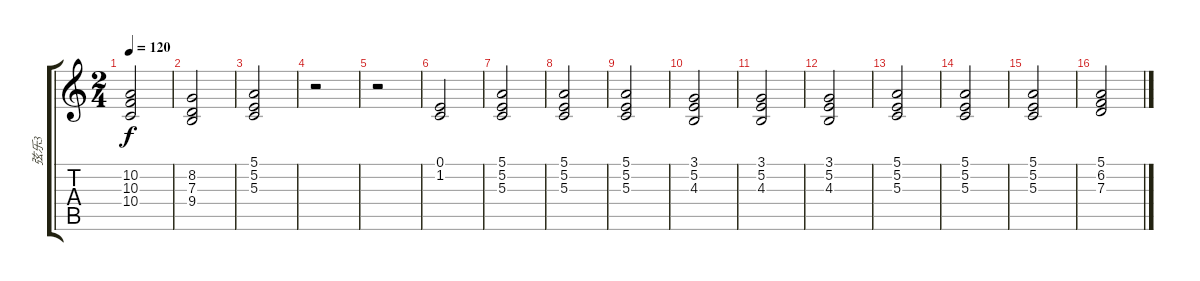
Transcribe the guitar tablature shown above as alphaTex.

\track ("弦乐3" "弦乐3") {instrument synthstrings1}
\staff {score tabs}
\tuning (E4 B3 G3 D3 A2 E2) {hide}
\ts (2 4)
\tempo 120
\clef g2
\ks c
(10.2 10.3 10.4).2{dy f} |
(8.2 7.3 9.4).2 |
(5.1 5.2 5.3).2 |
r.2 |
r.2 |
(0.1 1.2).2 |
(5.1 5.2 5.3).2 |
(5.1 5.2 5.3).2 |
(5.1 5.2 5.3).2 |
(3.1 5.2 4.3).2 |
(3.1 5.2 4.3).2 |
(3.1 5.2 4.3).2 |
(5.1 5.2 5.3).2 |
(5.1 5.2 5.3).2 |
(5.1 5.2 5.3).2 |
(5.1 6.2 7.3).2
